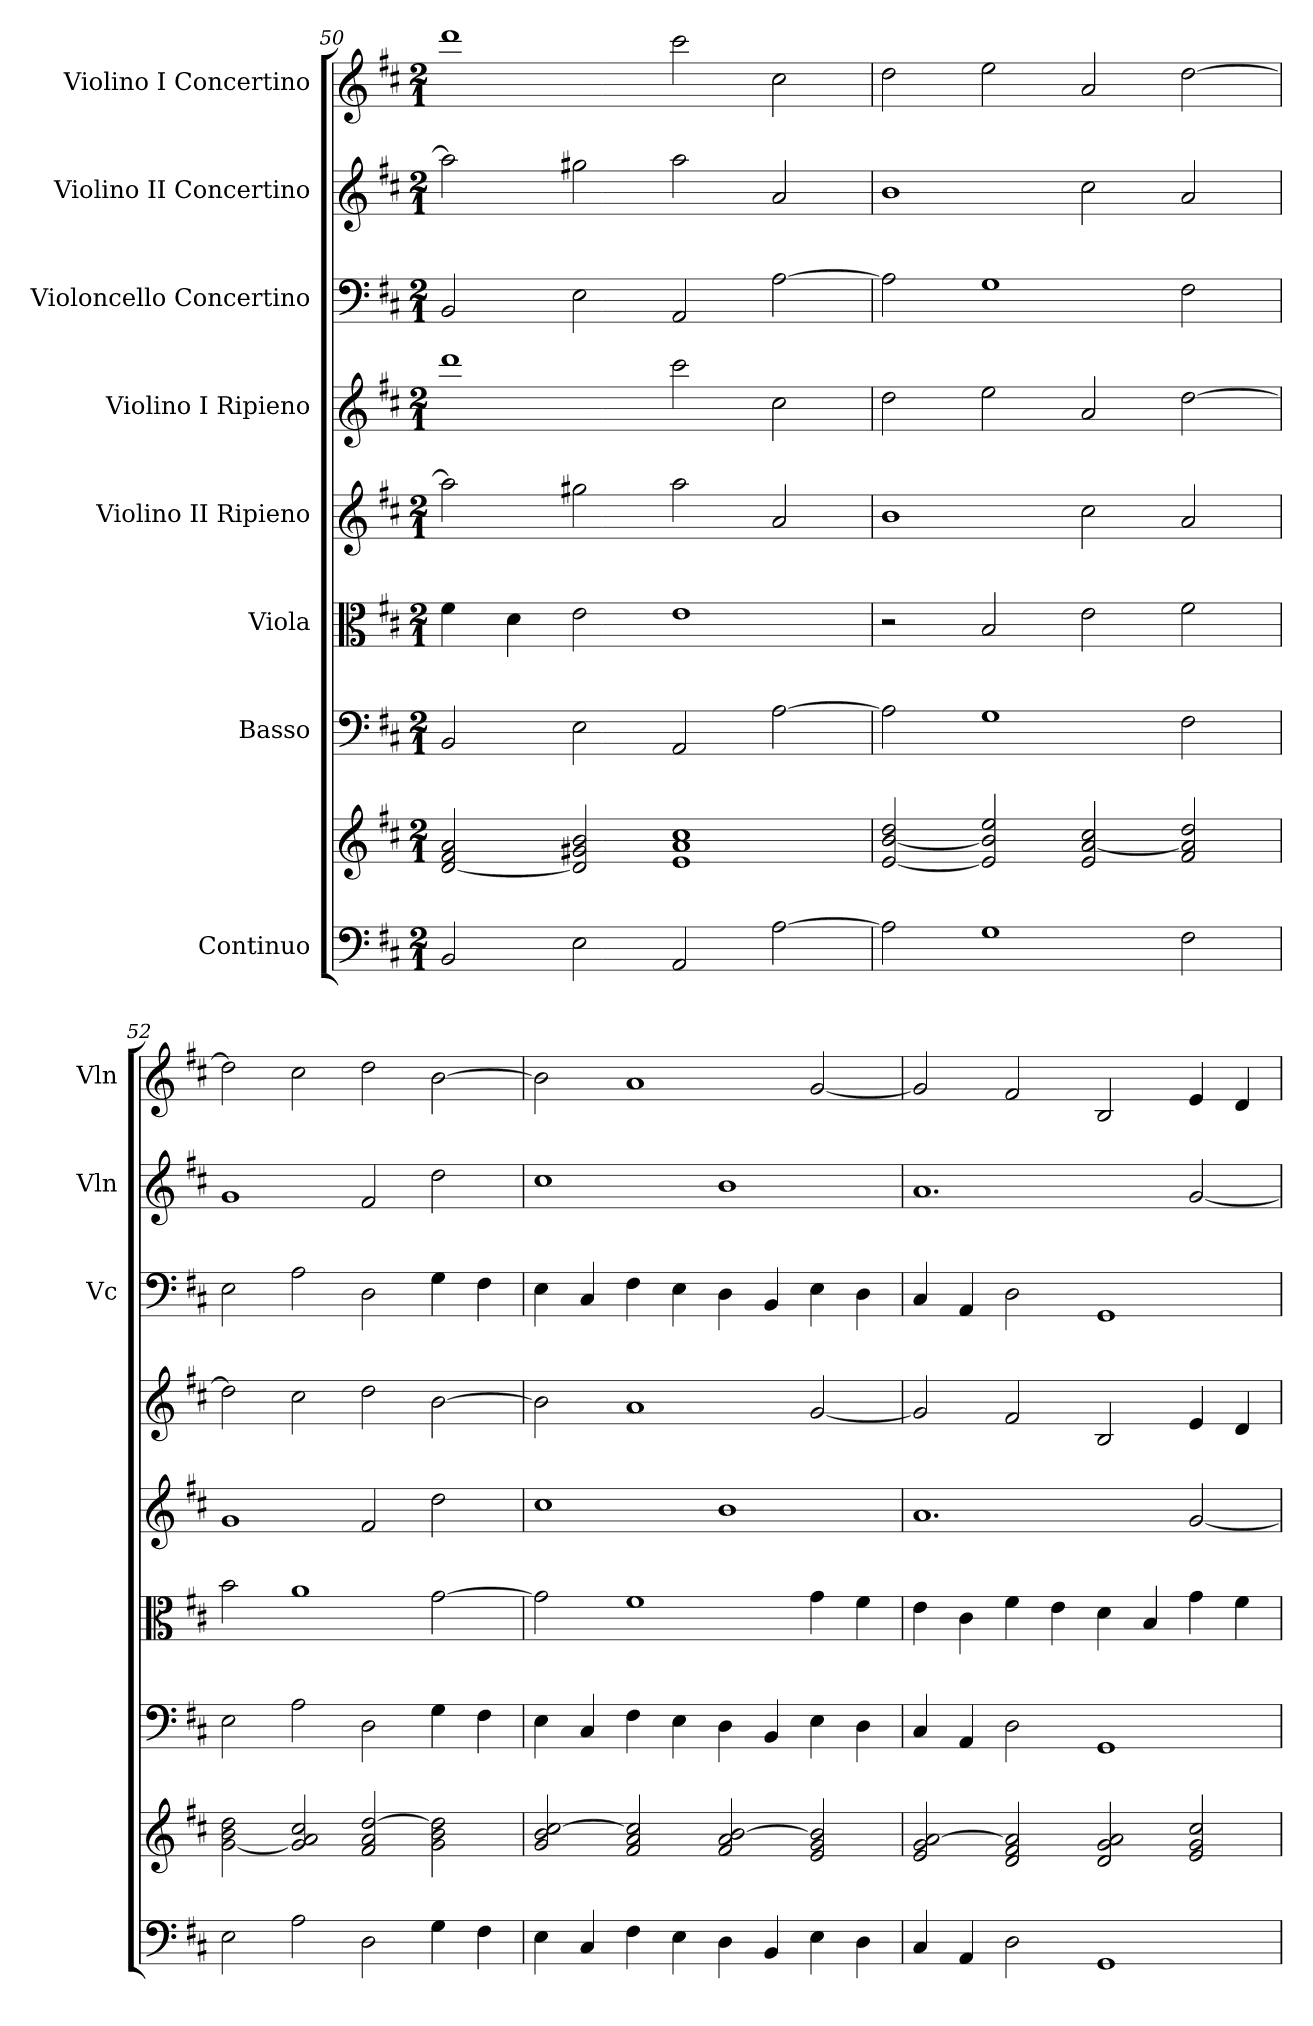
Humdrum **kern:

**kern	**kern	**kern	**kern	**kern	**kern	**kern	**kern	**kern
*part8	*part8	*part7	*part6	*part5	*part4	*part3	*part2	*part1
*staff9	*staff8	*staff7	*staff6	*staff5	*staff4	*staff3	*staff2	*staff1
*I"Continuo	*	*I"Basso	*I"Viola	*I"Violino II Ripieno	*I"Violino I Ripieno	*I"Violoncello Concertino	*I"Violino II Concertino	*I"Violino I Concertino
*	*	*	*	*	*	*I'Vc	*I'Vln	*I'Vln
*clefF4	*clefG2	*clefF4	*clefC3	*clefG2	*clefG2	*clefF4	*clefG2	*clefG2
*k[f#c#]	*k[f#c#]	*k[f#c#]	*k[f#c#]	*k[f#c#]	*k[f#c#]	*k[f#c#]	*k[f#c#]	*k[f#c#]
*M2/1	*M2/1	*M2/1	*M2/1	*M2/1	*M2/1	*M2/1	*M2/1	*M2/1
=50	=50	=50	=50	=50	=50	=50	=50	=50
2BB/	[2d/ 2f#/ 2a/	2BB/	4f#\	2aa\]	1ddd	2BB/	2aa\]	1ddd
.	.	.	4d\	.	.	.	.	.
2E\	2d/] 2g#X/ 2b/	2E\	2e\	2gg#X\	.	2E\	2gg#X\	.
2AA/	1e 1a 1cc#	2AA/	1e	2aa\	2ccc#\	2AA/	2aa\	2ccc#\
[2A\	.	[2A\	.	2a/	2cc#\	[2A\	2a/	2cc#\
=51	=51	=51	=51	=51	=51	=51	=51	=51
2A\]	[2e/ [2b/ 2dd/	2A\]	2r	1b	2dd\	2A\]	1b	2dd\
1G	2e/] 2b/] 2ee/	1G	2B/	.	2ee\	1G	.	2ee\
.	2e/ [2a/ 2cc#/	.	2e\	2cc#\	2a/	.	2cc#\	2a/
2F#\	2f#/ 2a/] 2dd/	2F#\	2f#\	2a/	[2dd\	2F#\	2a/	[2dd\
=52	=52	=52	=52	=52	=52	=52	=52	=52
2E\	[2g\ 2b\ 2dd\	2E\	2b\	1g	2dd\]	2E\	1g	2dd\]
2A\	2g/] 2a/ 2cc#/	2A\	1a	.	2cc#\	2A\	.	2cc#\
2D\	2f#/ 2a/ [2dd/	2D\	.	2f#/	2dd\	2D\	2f#/	2dd\
4G\	2g\ 2b\ 2dd\]	4G\	[2g\	2dd\	[2b\	4G\	2dd\	[2b\
4F#\	.	4F#\	.	.	.	4F#\	.	.
=53	=53	=53	=53	=53	=53	=53	=53	=53
4E\	2g/ 2b/ [2cc#/	4E\	2g\]	1cc#	2b\]	4E\	1cc#	2b\]
4C#/	.	4C#/	.	.	.	4C#/	.	.
4F#\	2f#/ 2a/ 2cc#/]	4F#\	1f#	.	1a	4F#\	.	1a
4E\	.	4E\	.	.	.	4E\	.	.
4D\	2f#/ 2a/ [2b/	4D\	.	1b	.	4D\	1b	.
4BB/	.	4BB/	.	.	.	4BB/	.	.
4E\	2e/ 2g/ 2b/]	4E\	4g\	.	[2g/	4E\	.	[2g/
4D\	.	4D\	4f#\	.	.	4D\	.	.
=54	=54	=54	=54	=54	=54	=54	=54	=54
4C#/	2e/ 2g/ [2a/	4C#/	4e\	1.a	2g/]	4C#/	1.a	2g/]
4AA/	.	4AA/	4c#\	.	.	4AA/	.	.
2D\	2d/ 2f#/ 2a/]	2D\	4f#\	.	2f#/	2D\	.	2f#/
.	.	.	4e\	.	.	.	.	.
1GG	2d/ 2g/ 2a/	1GG	4d\	.	2B/	1GG	.	2B/
.	.	.	4B/	.	.	.	.	.
.	2e/ 2g/ 2cc#/	.	4g\	[2g/	4e/	.	[2g/	4e/
.	.	.	4f#\	.	4d/	.	.	4d/
=	=	=	=	=	=	=	=	=
*-	*-	*-	*-	*-	*-	*-	*-	*-
